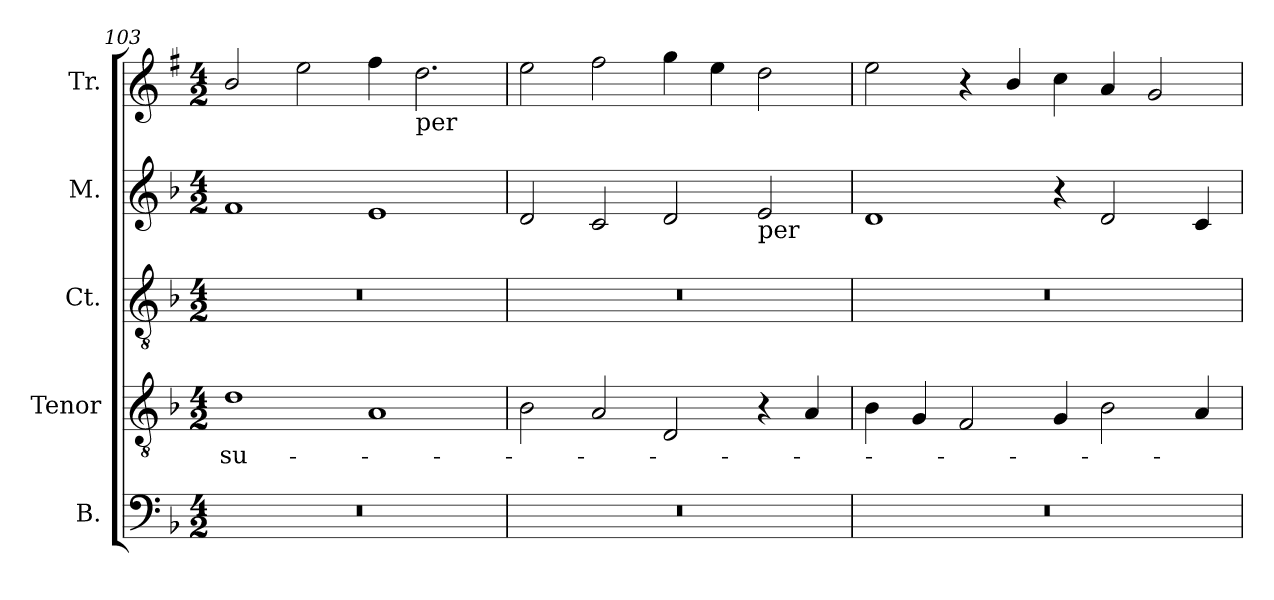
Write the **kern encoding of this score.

**kern	**kern	**text	**kern	**kern	**kern
*part5	*part4	*part4	*part3	*part2	*part1
*staff5	*staff4	*staff4	*staff3	*staff2	*staff1
*I"B.	*I"Tenor	*	*I"Ct.	*I"M.	*I"Tr.
*I'B.	*I'T.	*	*I'Ct.	*I'M.	*I'Tr.
*clefF4	*clefGv2	*	*clefGv2	*clefG2	*clefG2
*	*	*	*	*	*ITrd1c2
*k[b-]	*k[b-]	*	*k[b-]	*k[b-]	*k[b-]
*F:	*F:	*	*F:	*F:	*F:
*M4/2	*M4/2	*	*M4/2	*M4/2	*M4/2
=103	=103	=103	=103	=103	=103
!	!	!LO:LY:b	!	!	!
0r	1d	su-	0r	1f	2a/
.	.	.	.	.	2dd\
.	1A	.	.	1e	4ee\
!	!	!	!	!	!LO:TX:b:t=per
.	.	.	.	.	2.cc\
=104	=104	=104	=104	=104	=104
0r	2B-\	.	0r	2d/	2dd\
.	2A/	.	.	2c/	2ee\
.	2D/	.	.	2d/	4ff\
.	.	.	.	.	4dd\
!	!	!	!	!LO:TX:b:t=per	!
.	4r	.	.	2e/	2cc\
.	4A/	.	.	.	.
=105	=105	=105	=105	=105	=105
0r	4B-\	.	0r	1d	2dd\
.	4G/	.	.	.	.
.	2F/	.	.	.	4r
.	.	.	.	.	4a/
.	4G/	.	.	4r	4b-\
.	2B-\	.	.	2d/	4g/
.	.	.	.	.	2f/
.	4A/	.	.	4c/	.
=	=	=	=	=	=
*-	*-	*-	*-	*-	*-
